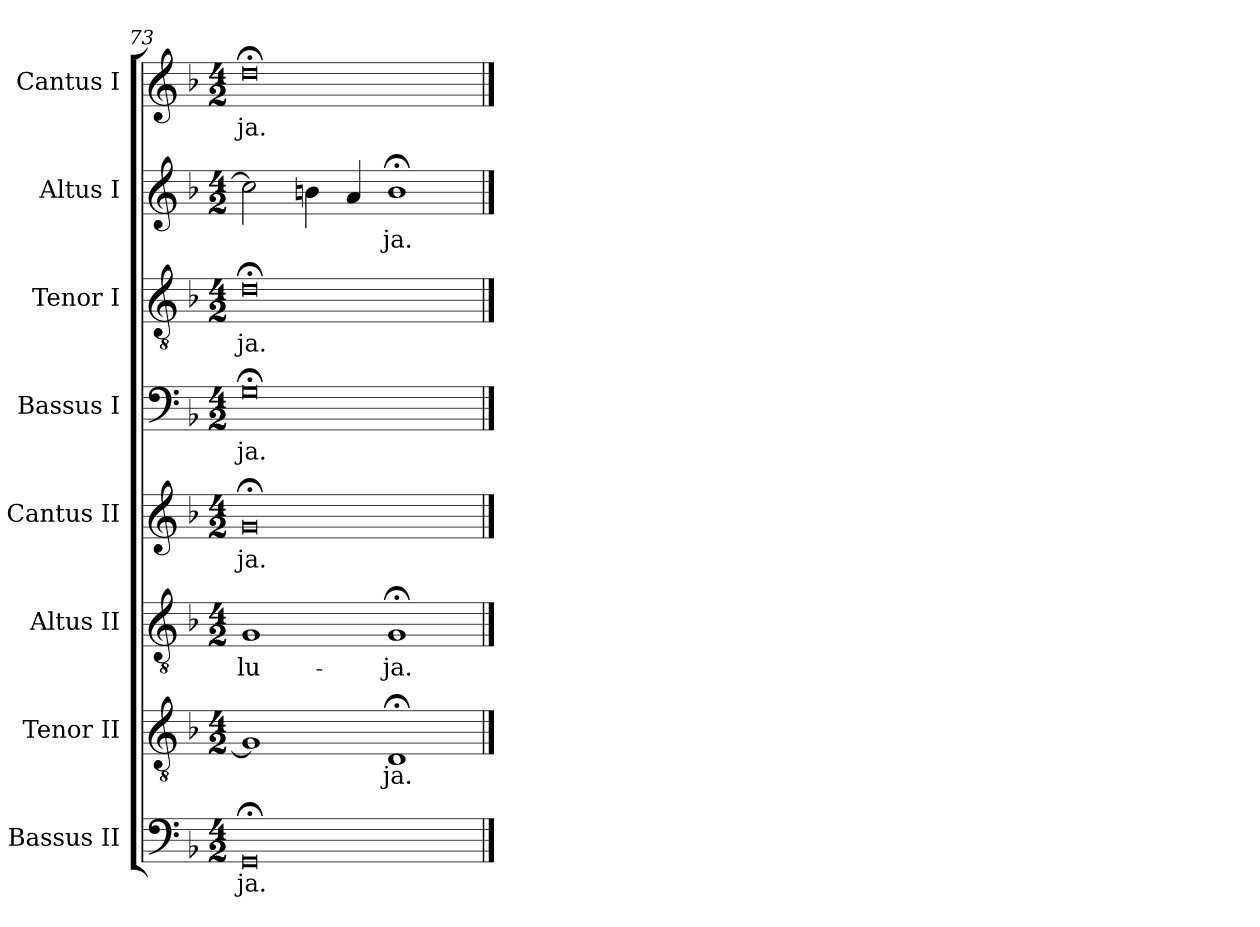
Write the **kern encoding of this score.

**kern	**text	**kern	**text	**kern	**text	**kern	**text	**kern	**text	**kern	**text	**kern	**text	**kern	**text
*part8	*part8	*part7	*part7	*part6	*part6	*part5	*part5	*part4	*part4	*part3	*part3	*part2	*part2	*part1	*part1
*staff8	*staff8	*staff7	*staff7	*staff6	*staff6	*staff5	*staff5	*staff4	*staff4	*staff3	*staff3	*staff2	*staff2	*staff1	*staff1
*I"Bassus II	*	*I"Tenor II	*	*I"Altus II	*	*I"Cantus II	*	*I"Bassus I	*	*I"Tenor I	*	*I"Altus I	*	*I"Cantus I	*
*I'B2	*	*I'T2	*	*I'A2	*	*I'C2	*	*I'B1	*	*I'T1	*	*I'A1	*	*I'C1	*
*clefF4	*	*clefGv2	*	*clefGv2	*	*clefG2	*	*clefF4	*	*clefGv2	*	*clefG2	*	*clefG2	*
*k[b-]	*	*k[b-]	*	*k[b-]	*	*k[b-]	*	*k[b-]	*	*k[b-]	*	*k[b-]	*	*k[b-]	*
*F:	*	*F:	*	*F:	*	*F:	*	*F:	*	*F:	*	*F:	*	*F:	*
*M4/2	*	*M4/2	*	*M4/2	*	*M4/2	*	*M4/2	*	*M4/2	*	*M4/2	*	*M4/2	*
=73	=73	=73	=73	=73	=73	=73	=73	=73	=73	=73	=73	=73	=73	=73	=73
!	!LO:LY:b	!	!	!	!LO:LY:b	!	!LO:LY:b	!	!LO:LY:b	!	!LO:LY:b	!	!	!	!LO:LY:b
0GG;	-ja.	1G]	.	1G	-lu-	0g;	-ja.	0G;<	-ja.	0d;<	-ja.	2cc\]	.	0dd;<	-ja.
.	.	.	.	.	.	.	.	.	.	.	.	4bn\	.	.	.
.	.	.	.	.	.	.	.	.	.	.	.	4a/	.	.	.
!	!	!	!LO:LY:b	!	!LO:LY:b	!	!	!	!	!	!	!	!LO:LY:b	!	!
.	.	1D;	-ja.	1G;	-ja.	.	.	.	.	.	.	1b;<	-ja.	.	.
==	==	==	==	==	==	==	==	==	==	==	==	==	==	==	==
*-	*-	*-	*-	*-	*-	*-	*-	*-	*-	*-	*-	*-	*-	*-	*-
